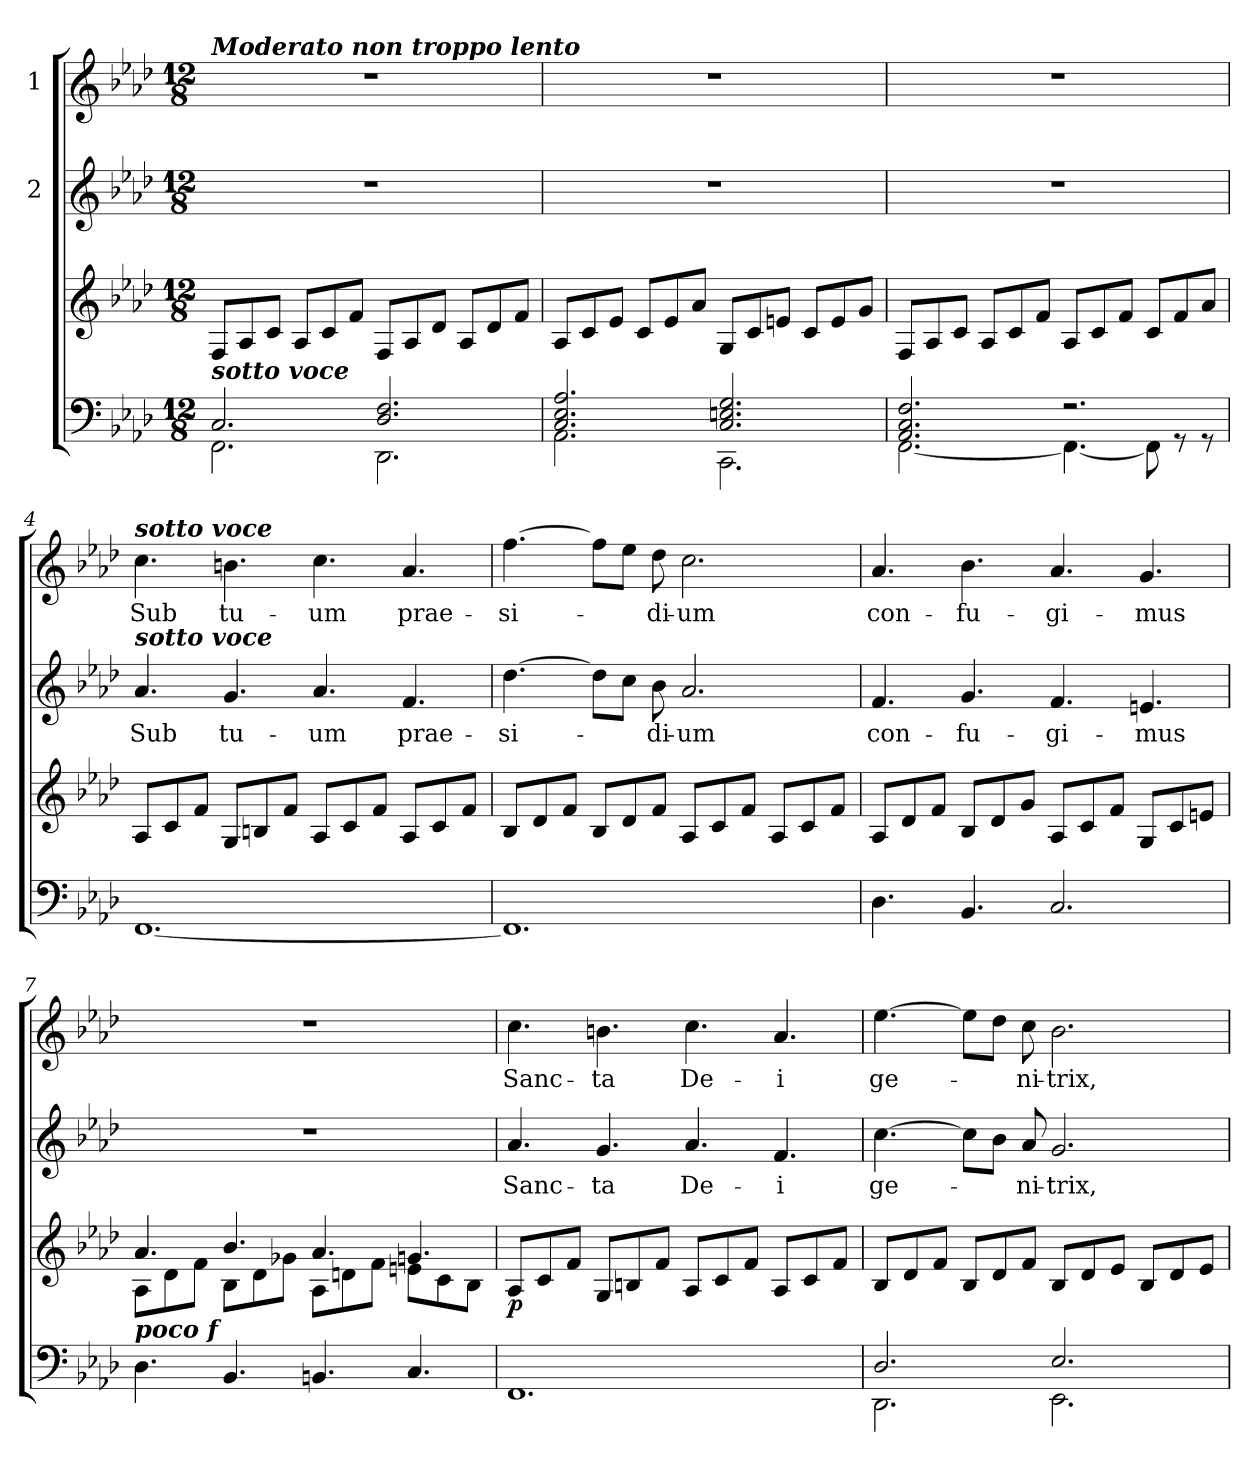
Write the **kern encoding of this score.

**kern	**kern	**dynam	**kern	**text	**kern	**text
*part3	*part3	*part3	*part2	*part2	*part1	*part1
*staff4	*staff3	*staff3/4	*staff2	*staff2	*staff1	*staff1
*	*	*	*I"2	*	*I"1	*
*clefF4	*clefG2	*	*clefG2	*	*clefG2	*
*k[b-e-a-d-]	*k[b-e-a-d-]	*	*k[b-e-a-d-]	*	*k[b-e-a-d-]	*
*A-:	*A-:	*	*A-:	*	*A-:	*
*M12/8	*M12/8	*	*M12/8	*	*M12/8	*
=1	=1	=1	=1	=1	=1	=1
*^	*	*	*	*	*	*
!	!	!	!	!	!	!LO:TX:a:Bi:t=Moderato non troppo lento	!
!	!	!LO:TX:b:Bi:t=sotto voce	!	!	!	!	!
2.C/	2.FF\	8F/L	.	1.r	.	1.r	.
.	.	8A-/	.	.	.	.	.
.	.	8c/J	.	.	.	.	.
.	.	8A-/L	.	.	.	.	.
.	.	8c/	.	.	.	.	.
.	.	8f/J	.	.	.	.	.
2.D-/ 2.F/	2.DD-\	8F/L	.	.	.	.	.
.	.	8A-/	.	.	.	.	.
.	.	8d-/J	.	.	.	.	.
.	.	8A-/L	.	.	.	.	.
.	.	8d-/	.	.	.	.	.
.	.	8f/J	.	.	.	.	.
=2	=2	=2	=2	=2	=2	=2	=2
2.C/ 2.E-/ 2.A-/	2.AA-\	8A-/L	.	1.r	.	1.r	.
.	.	8c/	.	.	.	.	.
.	.	8e-/J	.	.	.	.	.
.	.	8c/L	.	.	.	.	.
.	.	8e-/	.	.	.	.	.
.	.	8a-/J	.	.	.	.	.
2.C/ 2.En/ 2.G/	2.CC\	8G/L	.	.	.	.	.
.	.	8c/	.	.	.	.	.
.	.	8en/J	.	.	.	.	.
.	.	8c/L	.	.	.	.	.
.	.	8e/	.	.	.	.	.
.	.	8g/J	.	.	.	.	.
=3	=3	=3	=3	=3	=3	=3	=3
2.AA-/ 2.C/ 2.F/	[<2.FF\	8F/L	.	1.r	.	1.r	.
.	.	8A-/	.	.	.	.	.
.	.	8c/J	.	.	.	.	.
.	.	8A-/L	.	.	.	.	.
.	.	8c/	.	.	.	.	.
.	.	8f/J	.	.	.	.	.
2.r	4.FF\_	8A-/L	.	.	.	.	.
.	.	8c/	.	.	.	.	.
.	.	8f/J	.	.	.	.	.
.	8FF\]	8c/L	.	.	.	.	.
.	8rFF	8f/	.	.	.	.	.
.	8rFF	8a-/J	.	.	.	.	.
!!LO:LB:g=z
=4	=4	=4	=4	=4	=4	=4	=4
!	!	!	!	!	!	!LO:TX:a:Bi:t=sotto voce	!
!	!	!	!	!LO:TX:a:Bi:t=sotto voce	!	!	!
!	!	!	!	!	!LO:LY:b	!	!LO:LY:b
*v	*v	*	*	*	*	*	*
[1.FF	8A-/L	.	4.a-/	Sub	4.cc\	Sub
.	8c/	.	.	.	.	.
.	8f/J	.	.	.	.	.
!	!	!	!	!LO:LY:b	!	!LO:LY:b
.	8G/L	.	4.g/	tu-	4.bn\	tu-
.	8Bn/	.	.	.	.	.
.	8f/J	.	.	.	.	.
!	!	!	!	!LO:LY:b	!	!LO:LY:b
.	8A-/L	.	4.a-/	-um	4.cc\	-um
.	8c/	.	.	.	.	.
.	8f/J	.	.	.	.	.
!	!	!	!	!LO:LY:b	!	!LO:LY:b
.	8A-/L	.	4.f/	prae-	4.a-/	prae-
.	8c/	.	.	.	.	.
.	8f/J	.	.	.	.	.
=5	=5	=5	=5	=5	=5	=5
!	!	!	!	!LO:LY:b	!	!LO:LY:b
1.FF]	8B-/L	.	[4.dd-\	-si-	[4.ff\	-si-
.	8d-/	.	.	.	.	.
.	8f/J	.	.	.	.	.
.	8B-/L	.	8dd-\L]	.	8ff\L]	.
.	8d-/	.	8cc\J	.	8ee-\J	.
!	!	!	!	!LO:LY:b	!	!LO:LY:b
.	8f/J	.	8b-\	-di-	8dd-\	-di-
!	!	!	!	!LO:LY:b	!	!LO:LY:b
.	8A-/L	.	2.a-/	-um	2.cc\	-um
.	8c/	.	.	.	.	.
.	8f/J	.	.	.	.	.
.	8A-/L	.	.	.	.	.
.	8c/	.	.	.	.	.
.	8f/J	.	.	.	.	.
=6	=6	=6	=6	=6	=6	=6
!	!	!	!	!LO:LY:b	!	!LO:LY:b
4.D-\	8A-/L	.	4.f/	con-	4.a-/	con-
.	8d-/	.	.	.	.	.
.	8f/J	.	.	.	.	.
!	!	!	!	!LO:LY:b	!	!LO:LY:b
4.BB-/	8B-/L	.	4.g/	-fu-	4.b-\	-fu-
.	8d-/	.	.	.	.	.
.	8g/J	.	.	.	.	.
!	!	!	!	!LO:LY:b	!	!LO:LY:b
2.C/	8A-/L	.	4.f/	-gi-	4.a-/	-gi-
.	8c/	.	.	.	.	.
.	8f/J	.	.	.	.	.
!	!	!	!	!LO:LY:b	!	!LO:LY:b
.	8G/L	.	4.en/	-mus	4.g/	-mus
.	8c/	.	.	.	.	.
.	8en/J	.	.	.	.	.
!!LO:LB:g=z
=7	=7	=7	=7	=7	=7	=7
*	*^	*	*	*	*	*
!	!LO:TX:b:Bi:t=poco f	!	!	!	!	!	!
4.D-\	4.a-/	8A-\L	.	1.r	.	1.r	.
.	.	8d-\	.	.	.	.	.
.	.	8f\J	.	.	.	.	.
4.BB-/	4.b-/	8B-\L	.	.	.	.	.
.	.	8d-\	.	.	.	.	.
.	.	8g-X\J	.	.	.	.	.
4.BBn/	4.a-/	8A-\L	.	.	.	.	.
.	.	8dn\	.	.	.	.	.
.	.	8f\J	.	.	.	.	.
4.C/	4.gn/	8en\L	.	.	.	.	.
.	.	8c\	.	.	.	.	.
.	.	8B-\J	.	.	.	.	.
=8	=8	=8	=8	=8	=8	=8	=8
!	!LO:TX:b:t=(	!	!	!	!	!	!
!	!LO:TX:b:t=)	!	!	!	!	!	!
!	!	!	!LO:DY:b	!	!LO:LY:b	!	!LO:LY:b
*	*v	*v	*	*	*	*	*
1.FF	8A-/L	p	4.a-/	Sanc-	4.cc\	Sanc-
.	8c/	.	.	.	.	.
.	8f/J	.	.	.	.	.
!	!	!	!	!LO:LY:b	!	!LO:LY:b
.	8G/L	.	4.g/	-ta	4.bn\	-ta
.	8Bn/	.	.	.	.	.
.	8f/J	.	.	.	.	.
!	!	!	!	!LO:LY:b	!	!LO:LY:b
.	8A-/L	.	4.a-/	De-	4.cc\	De-
.	8c/	.	.	.	.	.
.	8f/J	.	.	.	.	.
!	!	!	!	!LO:LY:b	!	!LO:LY:b
.	8A-/L	.	4.f/	-i	4.a-/	-i
.	8c/	.	.	.	.	.
.	8f/J	.	.	.	.	.
=9	=9	=9	=9	=9	=9	=9
*^	*	*	*	*	*	*
!	!	!	!	!	!LO:LY:b	!	!LO:LY:b
2.D-/	2.DD-\	8B-/L	.	[4.cc\	ge-	[4.ee-\	ge-
.	.	8d-/	.	.	.	.	.
.	.	8f/J	.	.	.	.	.
.	.	8B-/L	.	8cc\L]	.	8ee-\L]	.
.	.	8d-/	.	8b-\J	.	8dd-\J	.
!	!	!	!	!	!LO:LY:b	!	!LO:LY:b
.	.	8f/J	.	8a-/	-ni-	8cc\	-ni-
!	!	!	!	!	!LO:LY:b	!	!LO:LY:b
2.E-/	2.EE-\	8B-/L	.	2.g/	-trix,	2.b-\	-trix,
.	.	8d-/	.	.	.	.	.
.	.	8e-/J	.	.	.	.	.
.	.	8B-/L	.	.	.	.	.
.	.	8d-/	.	.	.	.	.
.	.	8e-/J	.	.	.	.	.
*v	*v	*	*	*	*	*	*
=	=	=	=	=	=	=
*-	*-	*-	*-	*-	*-	*-
